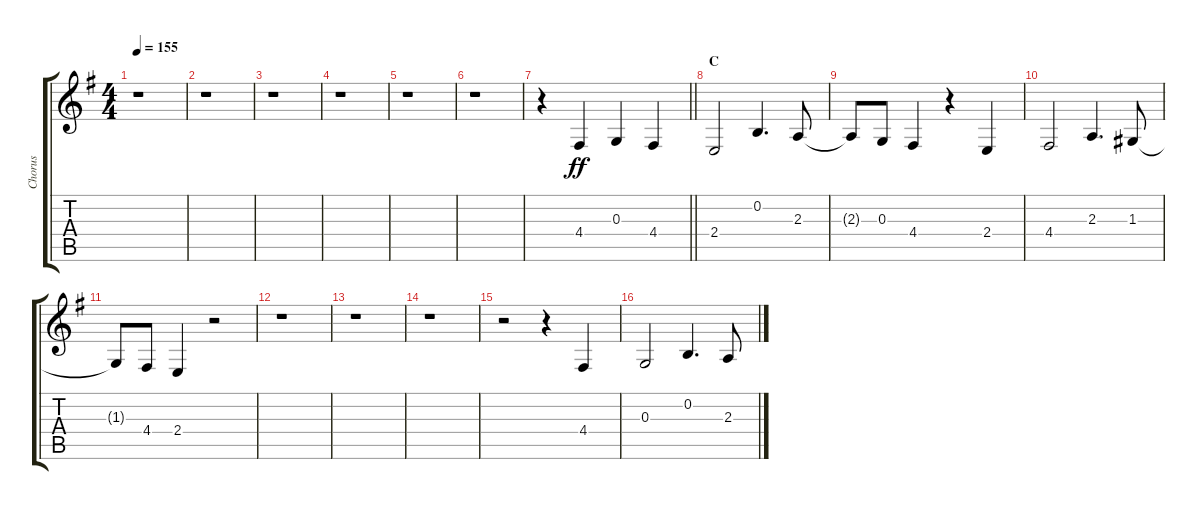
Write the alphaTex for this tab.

\track ("Chorus" "Chorus") {instrument voiceoohs}
\staff {score tabs}
\tuning (E4 B3 G3 D3 A2 E2) {hide}
\ts (4 4)
\tempo 155
\clef g2
\ks g
r.1{dy ff} |
r.1 |
r.1 |
r.1 |
r.1 |
r.1 |
\barLineRight lightlight
r.4 4.4.4 0.3.4 4.4.4 |
\section ("" "C")
2.4.2 0.2.4{d} 2.3.8 |
2.3{t}.8 0.3.8 4.4.4 r.4 2.4.4 |
4.4.2 2.3.4{d} 1.3.8 |
1.3{t}.8 4.4.8 2.4.4 r.2 |
r.1 |
r.1 |
r.1 |
r.2 r.4 4.4.4 |
0.3.2 0.2.4{d} 2.3.8
